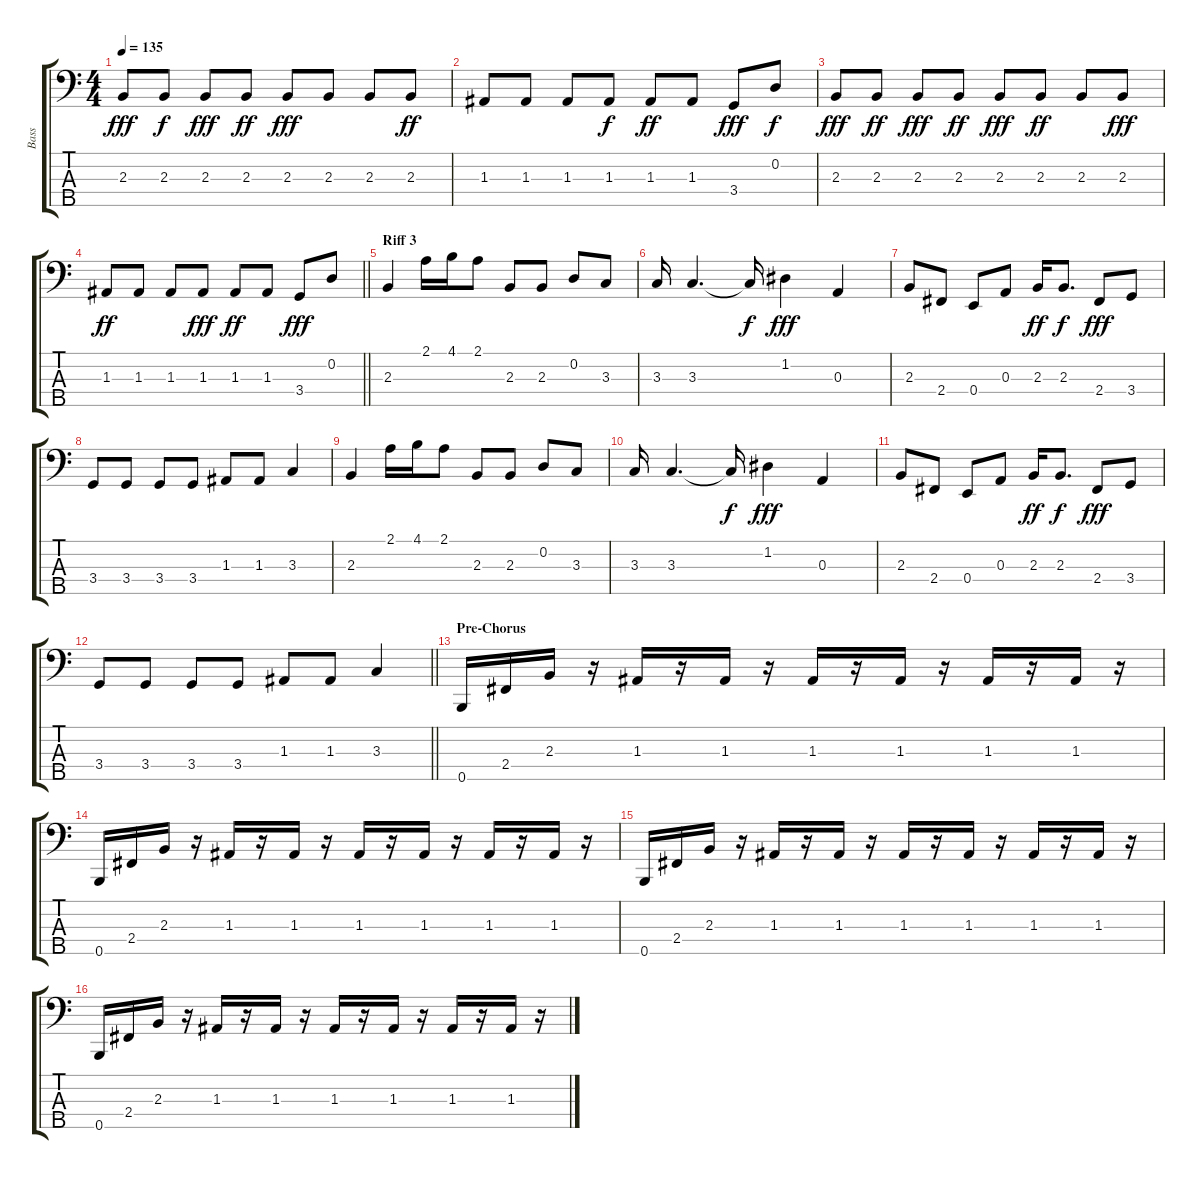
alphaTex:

\track ("Bass" "Bass") {instrument electricbasspick}
\staff {score tabs}
\tuning (G2 D2 A1 E1 B0) {hide}
\ts (4 4)
\tempo 135
\clef f4
\ks c
2.3.8{dy fff} 2.3.8{dy f} 2.3.8{dy fff} 2.3.8{dy ff} 2.3.8{dy fff} 2.3.8 2.3.8 2.3.8{dy ff} |
1.3.8 1.3.8 1.3.8 1.3.8{dy f} 1.3.8{dy ff} 1.3.8 3.4.8{dy fff} 0.2.8{dy f} |
2.3.8{dy fff} 2.3.8{dy ff} 2.3.8{dy fff} 2.3.8{dy ff} 2.3.8{dy fff} 2.3.8{dy ff} 2.3.8 2.3.8{dy fff} |
\barLineRight lightlight
1.3.8{dy ff} 1.3.8 1.3.8 1.3.8{dy fff} 1.3.8{dy ff} 1.3.8 3.4.8{dy fff} 0.2.8 |
\section ("" "Riff 3")
2.3.4 2.1.16 4.1.16 2.1.8 2.3.8 2.3.8 0.2.8 3.3.8 |
3.3.16 3.3.4{d} 3.3{t}.16{dy f} 1.2.4{dy fff} 0.3.4 |
2.3.8 2.4.8 0.4.8 0.3.8 2.3.16{dy ff} 2.3.8{d dy f} 2.4.8{dy fff} 3.4.8 |
3.4.8 3.4.8 3.4.8 3.4.8 1.3.8 1.3.8 3.3.4 |
2.3.4 2.1.16 4.1.16 2.1.8 2.3.8 2.3.8 0.2.8 3.3.8 |
3.3.16 3.3.4{d} 3.3{t}.16{dy f} 1.2.4{dy fff} 0.3.4 |
2.3.8 2.4.8 0.4.8 0.3.8 2.3.16{dy ff} 2.3.8{d dy f} 2.4.8{dy fff} 3.4.8 |
\barLineRight lightlight
3.4.8 3.4.8 3.4.8 3.4.8 1.3.8 1.3.8 3.3.4 |
\section ("" "Pre-Chorus")
0.5.16 2.4.16 2.3.16 r.16 1.3.16 r.16 1.3.16 r.16 1.3.16 r.16 1.3.16 r.16 1.3.16 r.16 1.3.16 r.16 |
0.5.16 2.4.16 2.3.16 r.16 1.3.16 r.16 1.3.16 r.16 1.3.16 r.16 1.3.16 r.16 1.3.16 r.16 1.3.16 r.16 |
0.5.16 2.4.16 2.3.16 r.16 1.3.16 r.16 1.3.16 r.16 1.3.16 r.16 1.3.16 r.16 1.3.16 r.16 1.3.16 r.16 |
0.5.16 2.4.16 2.3.16 r.16 1.3.16 r.16 1.3.16 r.16 1.3.16 r.16 1.3.16 r.16 1.3.16 r.16 1.3.16 r.16
